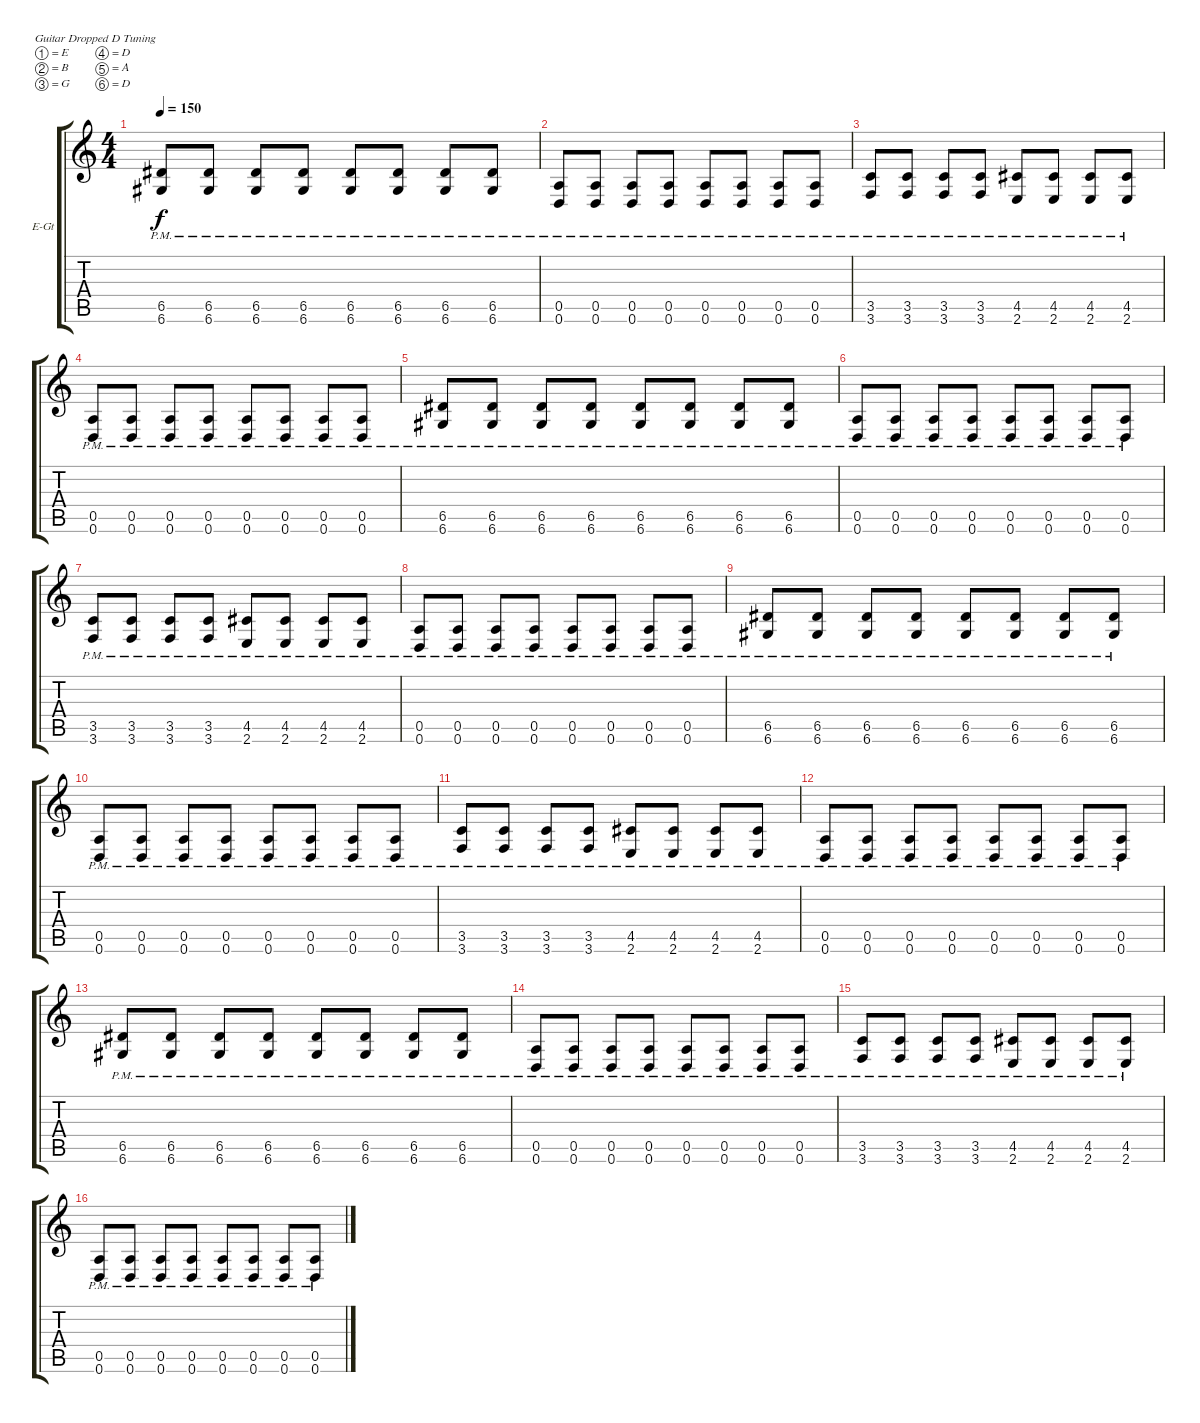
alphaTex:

\defaultSystemsLayout 4
\bracketExtendMode groupsimilarinstruments
\firstSystemTrackNameOrientation horizontal
\otherSystemsTrackNameOrientation horizontal
\track ("Electric Guitar" "E-Gt") {instrument distortionguitar}
\staff {score tabs}
\tuning (E4 B3 G3 D3 A2 D2)
\ts (4 4)
\tempo 150
\clef g2
\ks c
(6.6{pm} 6.5{pm}).8{dy f} (6.6{pm} 6.5{pm}).8 (6.6{pm} 6.5{pm}).8 (6.6{pm} 6.5{pm}).8 (6.6{pm} 6.5{pm}).8 (6.6{pm} 6.5{pm}).8 (6.6{pm} 6.5{pm}).8 (6.6{pm} 6.5{pm}).8 |
(0.5{pm} 0.6{pm}).8 (0.5{pm} 0.6{pm}).8 (0.5{pm} 0.6{pm}).8 (0.5{pm} 0.6{pm}).8 (0.5{pm} 0.6{pm}).8 (0.5{pm} 0.6{pm}).8 (0.5{pm} 0.6{pm}).8 (0.5{pm} 0.6{pm}).8 |
(3.5{pm} 3.6{pm}).8 (3.5{pm} 3.6{pm}).8 (3.5{pm} 3.6{pm}).8 (3.5{pm} 3.6{pm}).8 (4.5{pm} 2.6{pm}).8 (4.5{pm} 2.6{pm}).8 (4.5{pm} 2.6{pm}).8 (4.5{pm} 2.6{pm}).8 |
(0.5{pm} 0.6{pm}).8 (0.5{pm} 0.6{pm}).8 (0.5{pm} 0.6{pm}).8 (0.5{pm} 0.6{pm}).8 (0.5{pm} 0.6{pm}).8 (0.5{pm} 0.6{pm}).8 (0.5{pm} 0.6{pm}).8 (0.5{pm} 0.6{pm}).8 |
(6.6{pm} 6.5{pm}).8 (6.6{pm} 6.5{pm}).8 (6.6{pm} 6.5{pm}).8 (6.6{pm} 6.5{pm}).8 (6.6{pm} 6.5{pm}).8 (6.6{pm} 6.5{pm}).8 (6.6{pm} 6.5{pm}).8 (6.6{pm} 6.5{pm}).8 |
(0.5{pm} 0.6{pm}).8 (0.5{pm} 0.6{pm}).8 (0.5{pm} 0.6{pm}).8 (0.5{pm} 0.6{pm}).8 (0.5{pm} 0.6{pm}).8 (0.5{pm} 0.6{pm}).8 (0.5{pm} 0.6{pm}).8 (0.5{pm} 0.6{pm}).8 |
(3.5{pm} 3.6{pm}).8 (3.5{pm} 3.6{pm}).8 (3.5{pm} 3.6{pm}).8 (3.5{pm} 3.6{pm}).8 (4.5{pm} 2.6{pm}).8 (4.5{pm} 2.6{pm}).8 (4.5{pm} 2.6{pm}).8 (4.5{pm} 2.6{pm}).8 |
(0.5{pm} 0.6{pm}).8 (0.5{pm} 0.6{pm}).8 (0.5{pm} 0.6{pm}).8 (0.5{pm} 0.6{pm}).8 (0.5{pm} 0.6{pm}).8 (0.5{pm} 0.6{pm}).8 (0.5{pm} 0.6{pm}).8 (0.5{pm} 0.6{pm}).8 |
(6.6{pm} 6.5{pm}).8 (6.6{pm} 6.5{pm}).8 (6.6{pm} 6.5{pm}).8 (6.6{pm} 6.5{pm}).8 (6.6{pm} 6.5{pm}).8 (6.6{pm} 6.5{pm}).8 (6.6{pm} 6.5{pm}).8 (6.6{pm} 6.5{pm}).8 |
(0.5{pm} 0.6{pm}).8 (0.5{pm} 0.6{pm}).8 (0.5{pm} 0.6{pm}).8 (0.5{pm} 0.6{pm}).8 (0.5{pm} 0.6{pm}).8 (0.5{pm} 0.6{pm}).8 (0.5{pm} 0.6{pm}).8 (0.5{pm} 0.6{pm}).8 |
(3.5{pm} 3.6{pm}).8 (3.5{pm} 3.6{pm}).8 (3.5{pm} 3.6{pm}).8 (3.5{pm} 3.6{pm}).8 (4.5{pm} 2.6{pm}).8 (4.5{pm} 2.6{pm}).8 (4.5{pm} 2.6{pm}).8 (4.5{pm} 2.6{pm}).8 |
(0.5{pm} 0.6{pm}).8 (0.5{pm} 0.6{pm}).8 (0.5{pm} 0.6{pm}).8 (0.5{pm} 0.6{pm}).8 (0.5{pm} 0.6{pm}).8 (0.5{pm} 0.6{pm}).8 (0.5{pm} 0.6{pm}).8 (0.5{pm} 0.6{pm}).8 |
(6.6{pm} 6.5{pm}).8 (6.6{pm} 6.5{pm}).8 (6.6{pm} 6.5{pm}).8 (6.6{pm} 6.5{pm}).8 (6.6{pm} 6.5{pm}).8 (6.6{pm} 6.5{pm}).8 (6.6{pm} 6.5{pm}).8 (6.6{pm} 6.5{pm}).8 |
(0.5{pm} 0.6{pm}).8 (0.5{pm} 0.6{pm}).8 (0.5{pm} 0.6{pm}).8 (0.5{pm} 0.6{pm}).8 (0.5{pm} 0.6{pm}).8 (0.5{pm} 0.6{pm}).8 (0.5{pm} 0.6{pm}).8 (0.5{pm} 0.6{pm}).8 |
(3.5{pm} 3.6{pm}).8 (3.5{pm} 3.6{pm}).8 (3.5{pm} 3.6{pm}).8 (3.5{pm} 3.6{pm}).8 (4.5{pm} 2.6{pm}).8 (4.5{pm} 2.6{pm}).8 (4.5{pm} 2.6{pm}).8 (4.5{pm} 2.6{pm}).8 |
(0.5{pm} 0.6{pm}).8 (0.5{pm} 0.6{pm}).8 (0.5{pm} 0.6{pm}).8 (0.5{pm} 0.6{pm}).8 (0.5{pm} 0.6{pm}).8 (0.5{pm} 0.6{pm}).8 (0.5{pm} 0.6{pm}).8 (0.5{pm} 0.6{pm}).8
